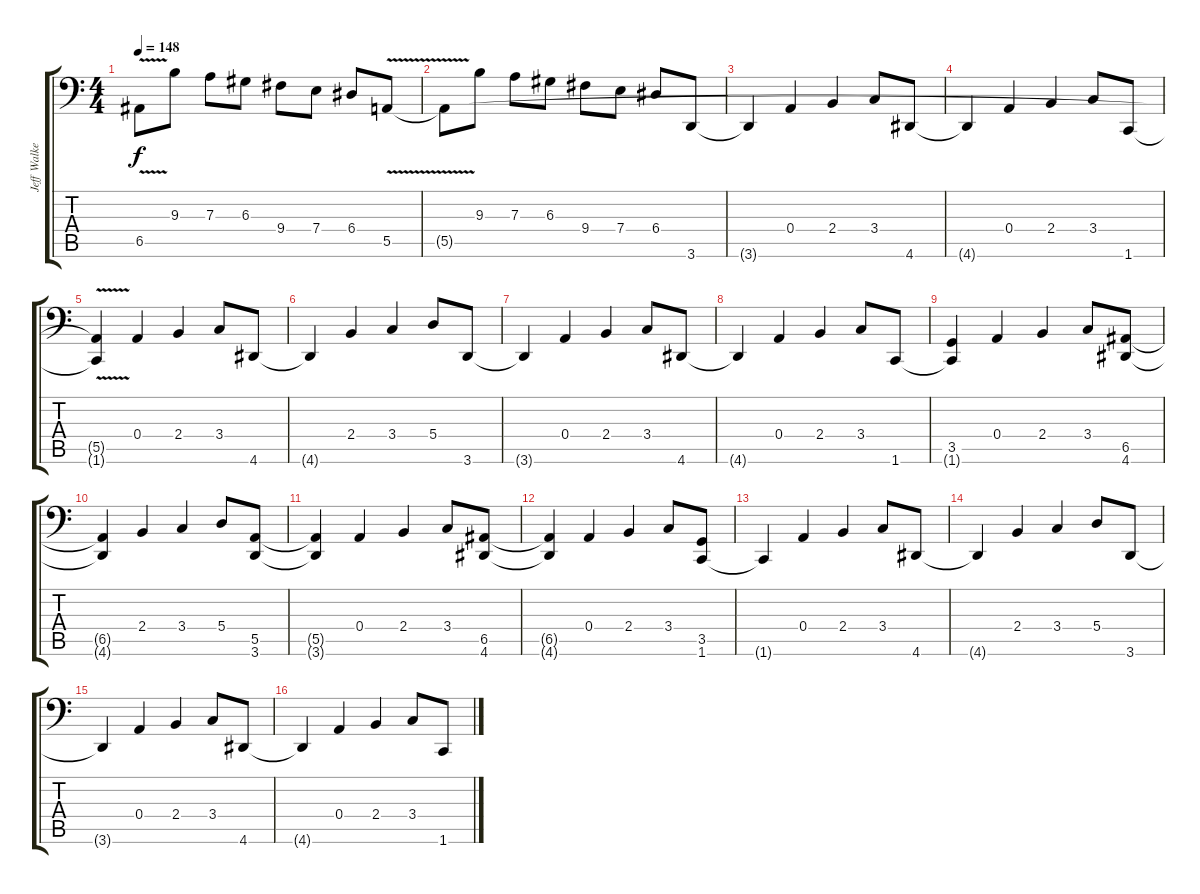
\track ("Jeff Walker" "Jeff Walke") {instrument electricbasspick}
\staff {score tabs}
\tuning (B2 Gb2 D2 A1 E1 B0) {hide}
\ts (4 4)
\tempo 148
\clef f4
\ks c
6.5{v t}.8{dy f} 9.3.8 7.3.8 6.3.8 9.4.8 7.4.8 6.4.8 5.5{v}.8 |
5.5{v t}.8 9.3.8 7.3.8 6.3.8 9.4.8 7.4.8 6.4.8 3.6.8 |
3.6{t}.4 0.4.4 2.4.4 3.4.8 4.6.8 |
4.6{t}.4 0.4.4 2.4.4 3.4.8 1.6.8 |
(5.5{t} 1.6{t}).4 0.4.4 2.4.4 3.4.8 4.6.8 |
4.6{t}.4 2.4.4 3.4.4 5.4.8 3.6.8 |
3.6{t}.4 0.4.4 2.4.4 3.4.8 4.6.8 |
4.6{t}.4 0.4.4 2.4.4 3.4.8 1.6.8 |
(3.5 1.6{t}).4 0.4.4 2.4.4 3.4.8 (6.5 4.6).8 |
(6.5{t} 4.6{t}).4 2.4.4 3.4.4 5.4.8 (5.5 3.6).8 |
(5.5{t} 3.6{t}).4 0.4.4 2.4.4 3.4.8 (6.5 4.6).8 |
(6.5{t} 4.6{t}).4 0.4.4 2.4.4 3.4.8 (3.5 1.6).8 |
1.6{t}.4 0.4.4 2.4.4 3.4.8 4.6.8 |
4.6{t}.4 2.4.4 3.4.4 5.4.8 3.6.8 |
3.6{t}.4 0.4.4 2.4.4 3.4.8 4.6.8 |
4.6{t}.4 0.4.4 2.4.4 3.4.8 1.6.8
